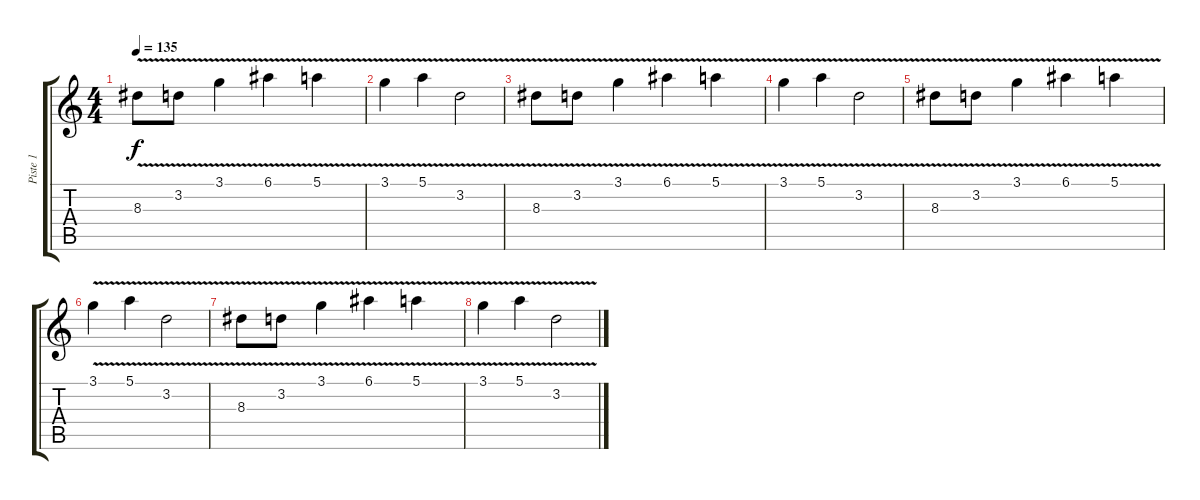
\track ("Piste 1" "Piste 1") {instrument electricguitarclean}
\staff {score tabs}
\tuning (E4 B3 G3 D3 A2 E2) {hide}
\ts (4 4)
\tempo 135
\clef g2
\ks c
8.3{v}.8{dy f} 3.2{v}.8 3.1{v}.4 6.1{v}.4 5.1{v}.4 |
3.1{v}.4 5.1{v}.4 3.2{v}.2 |
8.3{v}.8 3.2{v}.8 3.1{v}.4 6.1{v}.4 5.1{v}.4 |
3.1{v}.4 5.1{v}.4 3.2{v}.2 |
8.3{v}.8 3.2{v}.8 3.1{v}.4 6.1{v}.4 5.1{v}.4 |
3.1{v}.4 5.1{v}.4 3.2{v}.2 |
8.3{v}.8 3.2{v}.8 3.1{v}.4 6.1{v}.4 5.1{v}.4 |
3.1{v}.4 5.1{v}.4 3.2{v}.2
